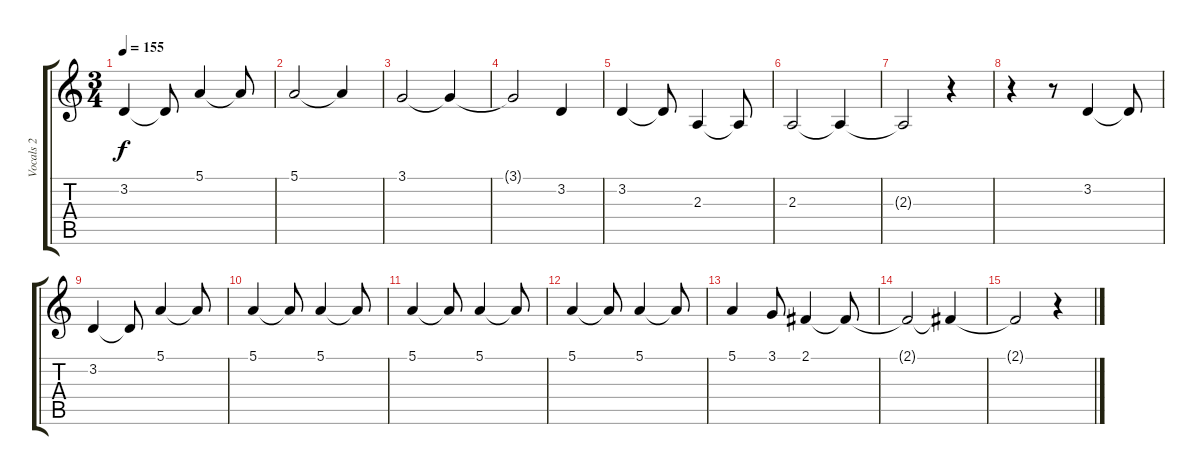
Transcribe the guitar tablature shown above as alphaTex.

\track ("Vocals 2" "Vocals 2") {instrument oboe}
\staff {score tabs}
\tuning (E4 B3 G3 D3 A2 E2) {hide}
\ts (3 4)
\tempo 155
\clef g2
\ks c
3.2.4{dy f} 3.2{t}.8 5.1.4 5.1{t}.8 |
5.1.2 5.1{t}.4 |
3.1.2 3.1{t}.4 |
3.1{t}.2 3.2.4 |
3.2.4 3.2{t}.8 2.3.4 2.3{t}.8 |
2.3.2 2.3{t}.4 |
2.3{t}.2 r.4 |
r.4 r.8 3.2.4 3.2{t}.8 |
3.2.4 3.2{t}.8 5.1.4 5.1{t}.8 |
5.1.4 5.1{t}.8 5.1.4 5.1{t}.8 |
5.1.4 5.1{t}.8 5.1.4 5.1{t}.8 |
5.1.4 5.1{t}.8 5.1.4 5.1{t}.8 |
5.1.4 3.1.8 2.1.4 2.1{t}.8 |
2.1{t}.2 2.1{t}.4 |
2.1{t}.2 r.4
